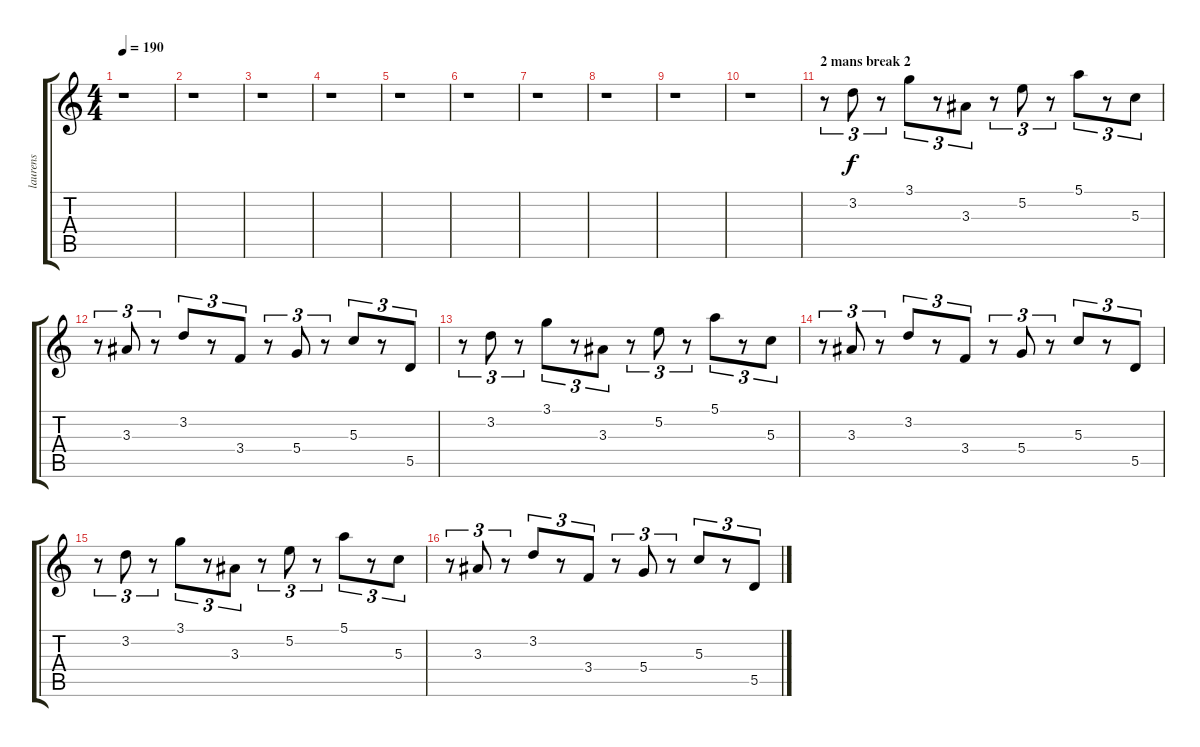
\track ("laurens" "laurens") {instrument acousticguitarnylon}
\staff {score tabs}
\tuning (E4 B3 G3 D3 A2 E2) {hide}
\ts (4 4)
\tempo 190
\clef g2
\ks c
r.1{dy f} |
r.1 |
r.1 |
r.1 |
r.1 |
r.1 |
r.1 |
r.1 |
r.1 |
r.1 |
\section ("" "2 mans break 2")
r.8{tu (3 2) instrument overdrivenguitar} 3.2.8{tu (3 2)} r.8{tu (3 2)} 3.1.8{tu (3 2)} r.8{tu (3 2)} 3.3.8{tu (3 2)} r.8{tu (3 2)} 5.2.8{tu (3 2)} r.8{tu (3 2)} 5.1.8{tu (3 2)} r.8{tu (3 2)} 5.3.8{tu (3 2)} |
r.8{tu (3 2)} 3.3.8{tu (3 2)} r.8{tu (3 2)} 3.2.8{tu (3 2)} r.8{tu (3 2)} 3.4.8{tu (3 2)} r.8{tu (3 2)} 5.4.8{tu (3 2)} r.8{tu (3 2)} 5.3.8{tu (3 2)} r.8{tu (3 2)} 5.5.8{tu (3 2)} |
r.8{tu (3 2)} 3.2.8{tu (3 2)} r.8{tu (3 2)} 3.1.8{tu (3 2)} r.8{tu (3 2)} 3.3.8{tu (3 2)} r.8{tu (3 2)} 5.2.8{tu (3 2)} r.8{tu (3 2)} 5.1.8{tu (3 2)} r.8{tu (3 2)} 5.3.8{tu (3 2)} |
r.8{tu (3 2)} 3.3.8{tu (3 2)} r.8{tu (3 2)} 3.2.8{tu (3 2)} r.8{tu (3 2)} 3.4.8{tu (3 2)} r.8{tu (3 2)} 5.4.8{tu (3 2)} r.8{tu (3 2)} 5.3.8{tu (3 2)} r.8{tu (3 2)} 5.5.8{tu (3 2)} |
r.8{tu (3 2)} 3.2.8{tu (3 2)} r.8{tu (3 2)} 3.1.8{tu (3 2)} r.8{tu (3 2)} 3.3.8{tu (3 2)} r.8{tu (3 2)} 5.2.8{tu (3 2)} r.8{tu (3 2)} 5.1.8{tu (3 2)} r.8{tu (3 2)} 5.3.8{tu (3 2)} |
r.8{tu (3 2)} 3.3.8{tu (3 2)} r.8{tu (3 2)} 3.2.8{tu (3 2)} r.8{tu (3 2)} 3.4.8{tu (3 2)} r.8{tu (3 2)} 5.4.8{tu (3 2)} r.8{tu (3 2)} 5.3.8{tu (3 2)} r.8{tu (3 2)} 5.5.8{tu (3 2)}
